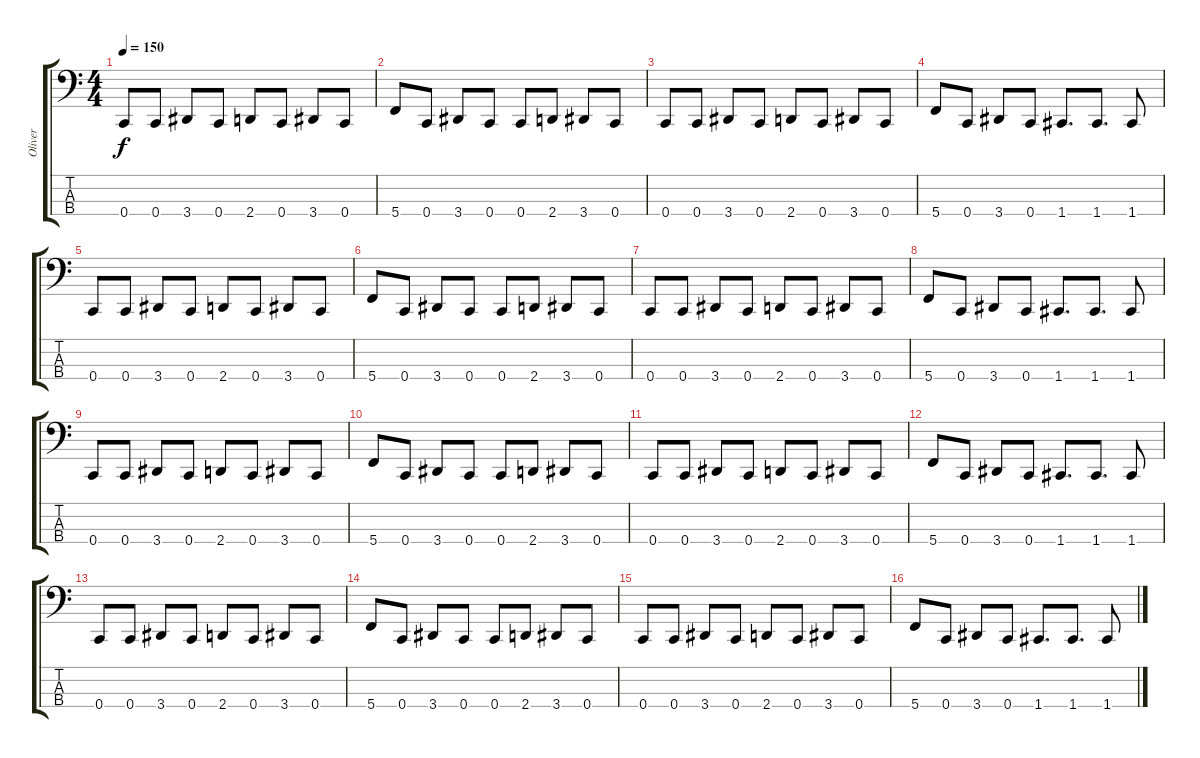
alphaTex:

\track ("Oliver" "Oliver") {instrument electricbasspick}
\staff {score tabs}
\tuning (Eb2 Bb1 F1 C1) {hide}
\ts (4 4)
\tempo 150
\clef f4
\ks c
0.4.8{dy f} 0.4.8 3.4.8 0.4.8 2.4.8 0.4.8 3.4.8 0.4.8 |
5.4.8 0.4.8 3.4.8 0.4.8 0.4.8 2.4.8 3.4.8 0.4.8 |
0.4.8 0.4.8 3.4.8 0.4.8 2.4.8 0.4.8 3.4.8 0.4.8 |
5.4.8 0.4.8 3.4.8 0.4.8 1.4.8{d} 1.4.8{d} 1.4.8 |
0.4.8 0.4.8 3.4.8 0.4.8 2.4.8 0.4.8 3.4.8 0.4.8 |
5.4.8 0.4.8 3.4.8 0.4.8 0.4.8 2.4.8 3.4.8 0.4.8 |
0.4.8 0.4.8 3.4.8 0.4.8 2.4.8 0.4.8 3.4.8 0.4.8 |
5.4.8 0.4.8 3.4.8 0.4.8 1.4.8{d} 1.4.8{d} 1.4.8 |
0.4.8 0.4.8 3.4.8 0.4.8 2.4.8 0.4.8 3.4.8 0.4.8 |
5.4.8 0.4.8 3.4.8 0.4.8 0.4.8 2.4.8 3.4.8 0.4.8 |
0.4.8 0.4.8 3.4.8 0.4.8 2.4.8 0.4.8 3.4.8 0.4.8 |
5.4.8 0.4.8 3.4.8 0.4.8 1.4.8{d} 1.4.8{d} 1.4.8 |
0.4.8 0.4.8 3.4.8 0.4.8 2.4.8 0.4.8 3.4.8 0.4.8 |
5.4.8 0.4.8 3.4.8 0.4.8 0.4.8 2.4.8 3.4.8 0.4.8 |
0.4.8 0.4.8 3.4.8 0.4.8 2.4.8 0.4.8 3.4.8 0.4.8 |
5.4.8 0.4.8 3.4.8 0.4.8 1.4.8{d} 1.4.8{d} 1.4.8
